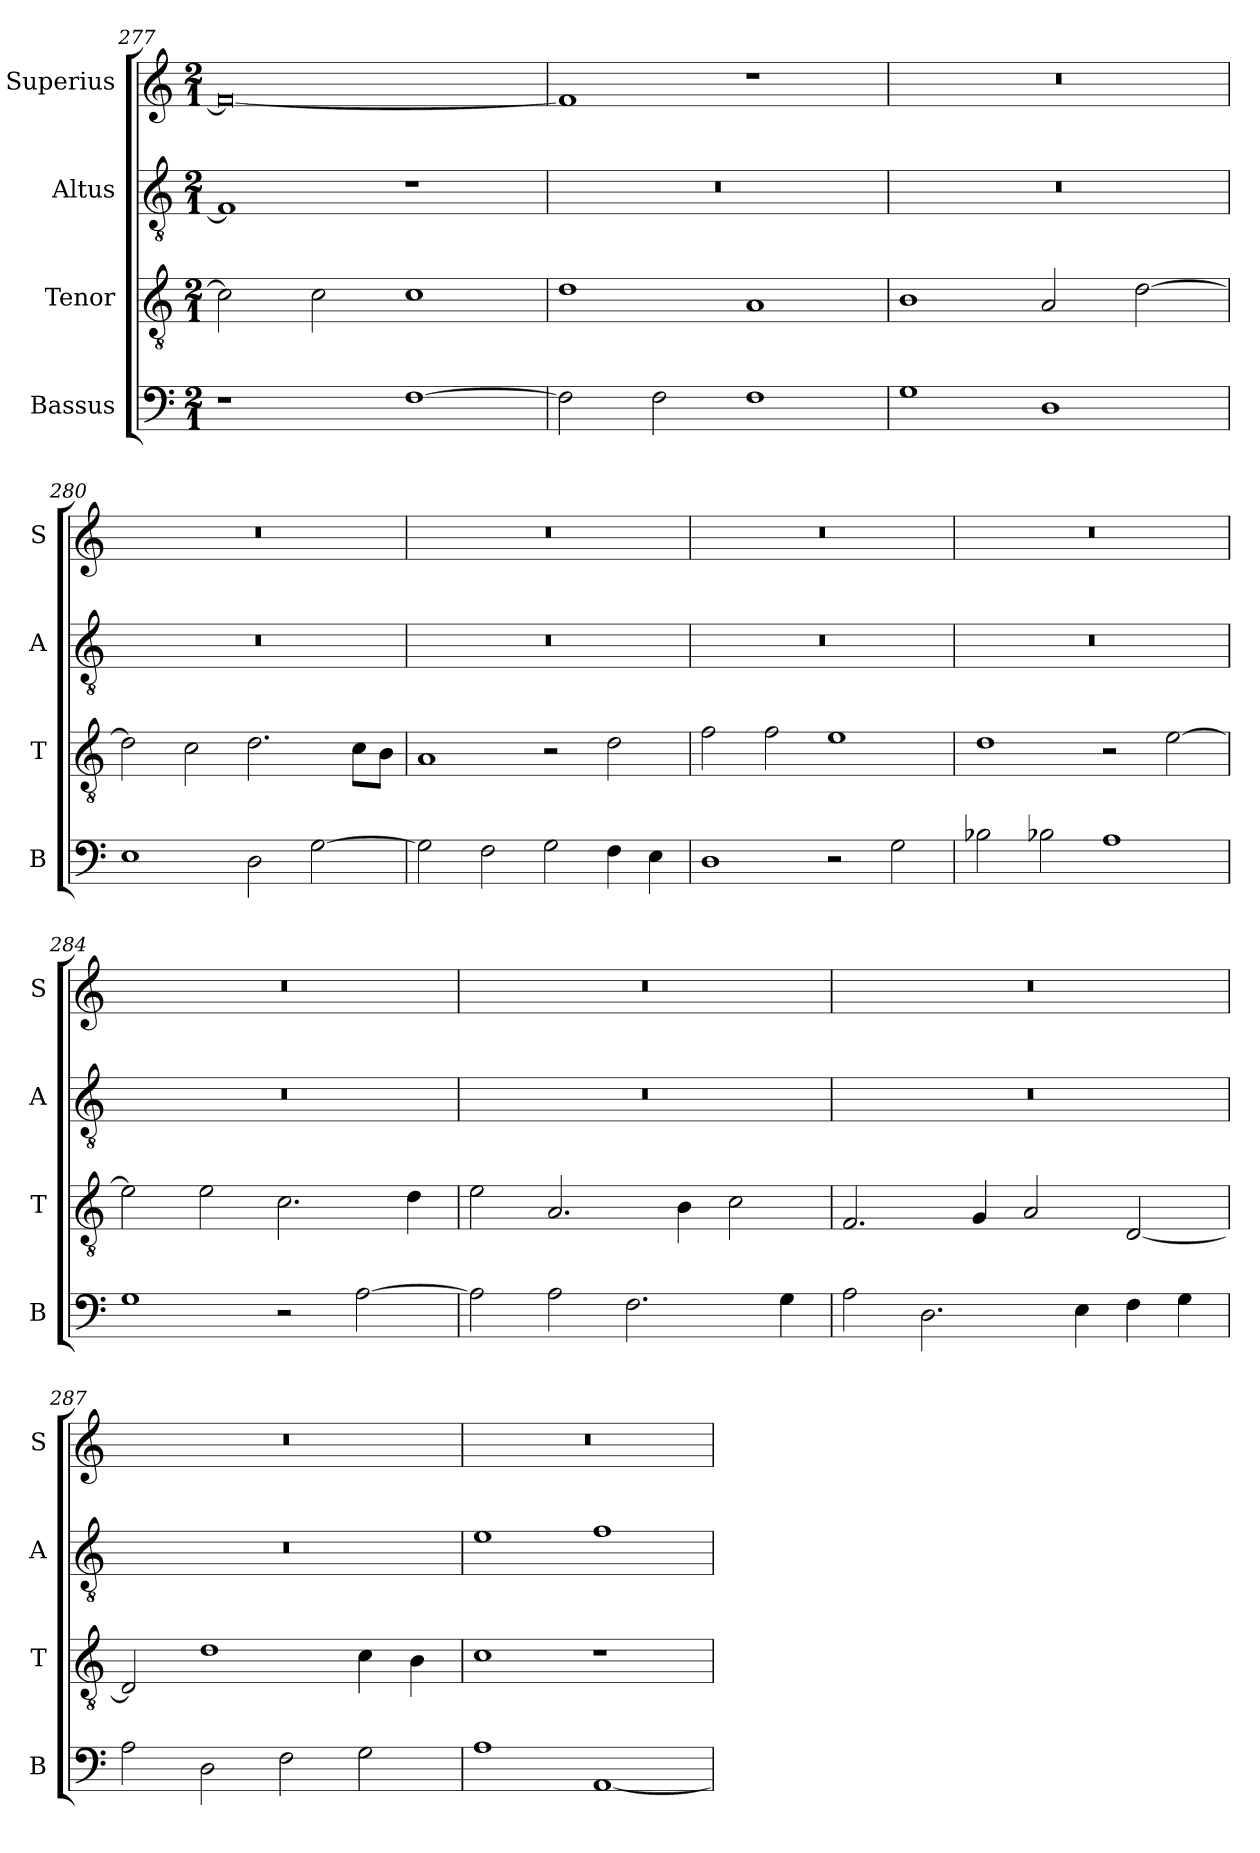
**kern	**kern	**kern	**kern
*part4	*part3	*part2	*part1
*staff4	*staff3	*staff2	*staff1
*I"Bassus	*I"Tenor	*I"Altus	*I"Superius
*I'B	*I'T	*I'A	*I'S
*clefF4	*clefGv2	*clefGv2	*clefG2
*k[]	*k[]	*k[]	*k[]
*M2/1	*M2/1	*M2/1	*M2/1
=277	=277	=277	=277
1r	2c\]	1F]	0f_
.	2c\	.	.
[1F	1c	1r	.
=278	=278	=278	=278
2F\]	1d	0r	1f]
2F\	.	.	.
1F	1A	.	1r
=279	=279	=279	=279
1G	1B	0r	0r
1D	2A/	.	.
.	[2d\	.	.
=280	=280	=280	=280
1E	2d\]	0r	0r
.	2c\	.	.
2D\	2.d\	.	.
[2G\	.	.	.
.	8c\L	.	.
.	8B\J	.	.
=281	=281	=281	=281
2G\]	1A	0r	0r
2F\	.	.	.
2G\	2r	.	.
4F\	2d\	.	.
4E\	.	.	.
=282	=282	=282	=282
1D	2f\	0r	0r
.	2f\	.	.
2r	1e	.	.
2G\	.	.	.
=283	=283	=283	=283
2B-X\	1d	0r	0r
2B-X\	.	.	.
1A	2r	.	.
.	[2e\	.	.
=284	=284	=284	=284
1G	2e\]	0r	0r
.	2e\	.	.
2r	2.c\	.	.
[2A\	.	.	.
.	4d\	.	.
=285	=285	=285	=285
2A\]	2e\	0r	0r
2A\	2.A/	.	.
2.F\	.	.	.
.	4B\	.	.
.	2c\	.	.
4G\	.	.	.
=286	=286	=286	=286
2A\	2.F/	0r	0r
2.D\	.	.	.
.	4G/	.	.
.	2A/	.	.
4E\	.	.	.
4F\	[2D/	.	.
4G\	.	.	.
=287	=287	=287	=287
2A\	2D/]	0r	0r
2D\	1d	.	.
2F\	.	.	.
2G\	4c\	.	.
.	4B\	.	.
=288	=288	=288	=288
1A	1c	1e	0r
[1AA	1r	1f	.
=	=	=	=
*-	*-	*-	*-
